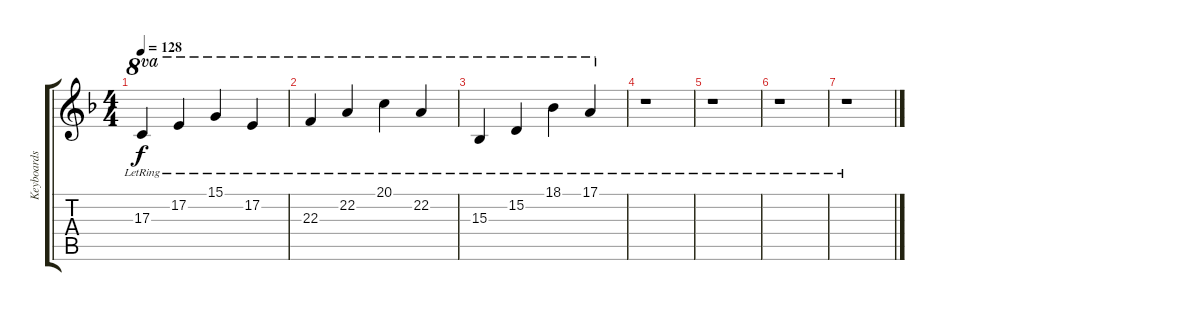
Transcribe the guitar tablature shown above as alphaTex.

\track ("Keyboards" "Keyboards") {instrument vibraphone}
\staff {score tabs}
\tuning (E4 B3 G3 D3 A2 D2) {hide}
\ts (4 4)
\tempo 128
\clef g2
\ks dminor
17.3{lr}.4{ot 8va dy f} 17.2{lr}.4{ot 8va} 15.1{lr}.4{ot 8va} 17.2{lr}.4{ot 8va} |
22.3{lr}.4{ot 8va} 22.2{lr}.4{ot 8va} 20.1{lr}.4{ot 8va} 22.2{lr}.4{ot 8va} |
15.3{lr}.4{ot 8va} 15.2{lr}.4{ot 8va} 18.1{lr}.4{ot 8va} 17.1{lr}.4{ot 8va} |
r.1 |
r.1 |
r.1 |
r.1
